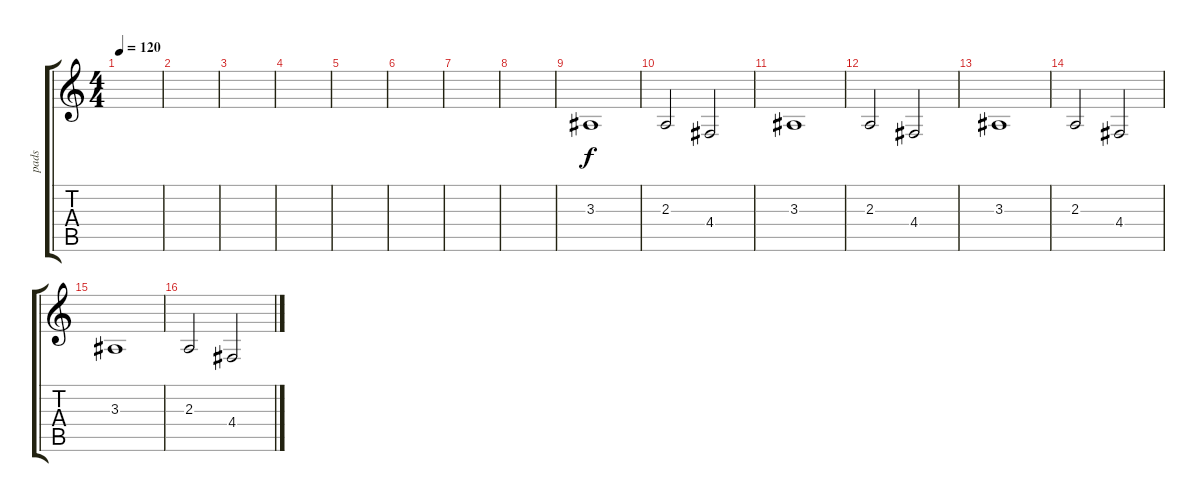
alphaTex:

\track ("pads" "pads") {instrument pad4choir}
\staff {score tabs}
\tuning (E4 B3 G3 D3 A2 E2) {hide}
\ts (4 4)
\tempo 120
\clef g2
\ks c
|
|
|
|
|
|
|
|
3.3.1 |
2.3.2 4.4.2 |
3.3.1 |
2.3.2 4.4.2 |
3.3.1 |
2.3.2 4.4.2 |
3.3.1 |
2.3.2 4.4.2
